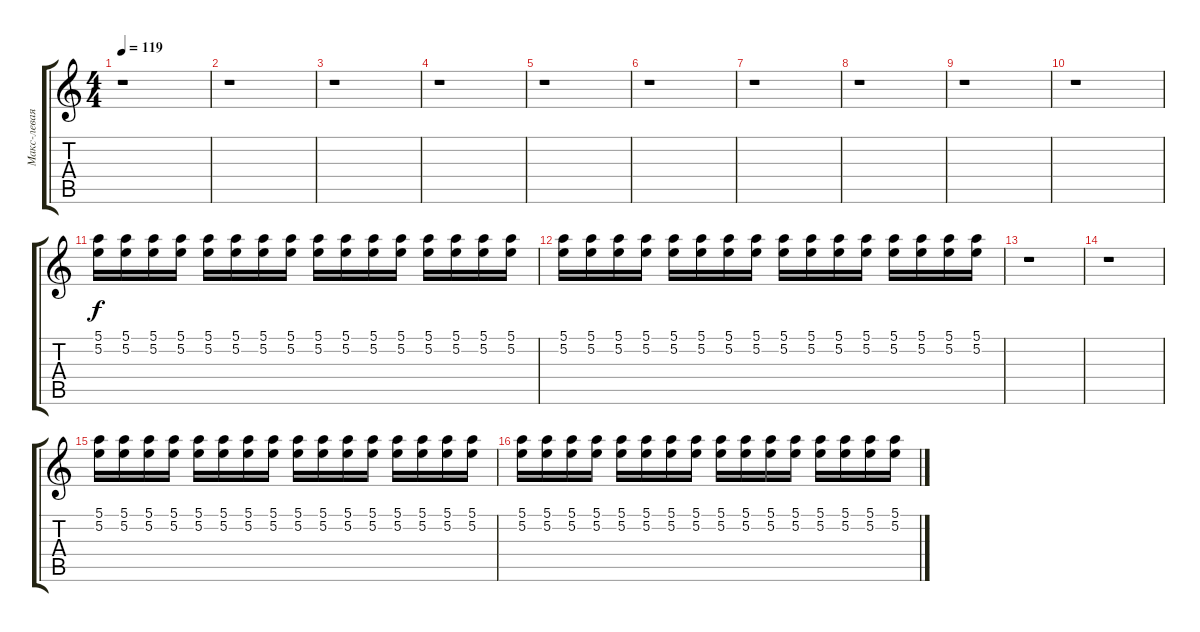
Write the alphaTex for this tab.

\track ("Макс-левая гитара" "Макс-левая") {instrument distortionguitar}
\staff {score tabs}
\tuning (E4 B3 G3 D3 A2 E2) {hide}
\ts (4 4)
\tempo 119
\clef g2
\ks c
r.1{dy f} |
r.1 |
r.1 |
r.1 |
r.1 |
r.1 |
r.1 |
r.1 |
r.1 |
r.1 |
(5.1 5.2).16 (5.1 5.2).16 (5.1 5.2).16 (5.1 5.2).16 (5.1 5.2).16 (5.1 5.2).16 (5.1 5.2).16 (5.1 5.2).16 (5.1 5.2).16 (5.1 5.2).16 (5.1 5.2).16 (5.1 5.2).16 (5.1 5.2).16 (5.1 5.2).16 (5.1 5.2).16 (5.1 5.2).16 |
(5.1 5.2).16 (5.1 5.2).16 (5.1 5.2).16 (5.1 5.2).16 (5.1 5.2).16 (5.1 5.2).16 (5.1 5.2).16 (5.1 5.2).16 (5.1 5.2).16 (5.1 5.2).16 (5.1 5.2).16 (5.1 5.2).16 (5.1 5.2).16 (5.1 5.2).16 (5.1 5.2).16 (5.1 5.2).16 |
r.1 |
r.1 |
(5.1 5.2).16 (5.1 5.2).16 (5.1 5.2).16 (5.1 5.2).16 (5.1 5.2).16 (5.1 5.2).16 (5.1 5.2).16 (5.1 5.2).16 (5.1 5.2).16 (5.1 5.2).16 (5.1 5.2).16 (5.1 5.2).16 (5.1 5.2).16 (5.1 5.2).16 (5.1 5.2).16 (5.1 5.2).16 |
(5.1 5.2).16 (5.1 5.2).16 (5.1 5.2).16 (5.1 5.2).16 (5.1 5.2).16 (5.1 5.2).16 (5.1 5.2).16 (5.1 5.2).16 (5.1 5.2).16 (5.1 5.2).16 (5.1 5.2).16 (5.1 5.2).16 (5.1 5.2).16 (5.1 5.2).16 (5.1 5.2).16 (5.1 5.2).16
